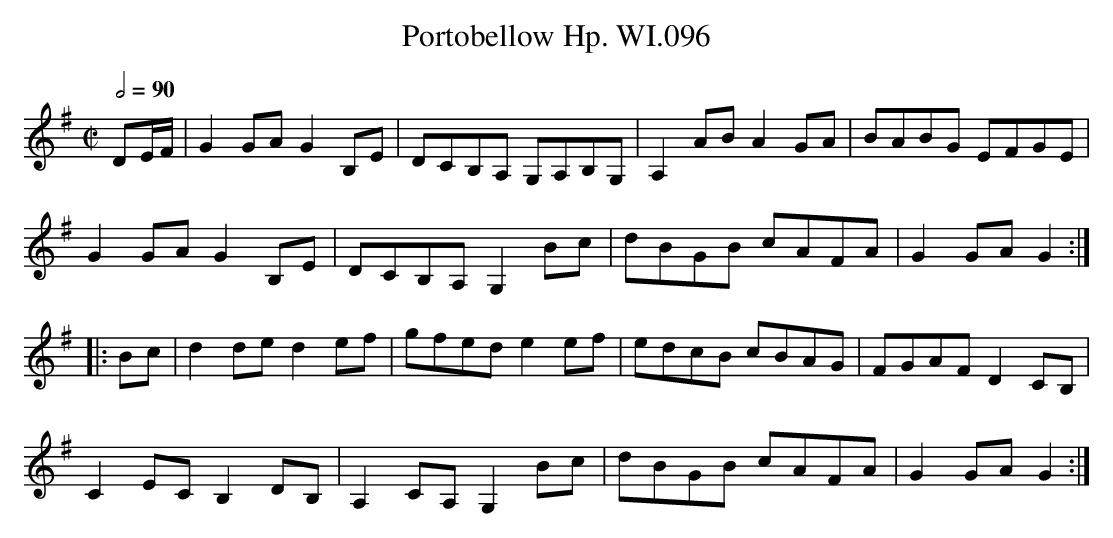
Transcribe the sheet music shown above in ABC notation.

X:1
T:Portobellow Hp. WI.096
M:C|
L:1/8
Q:1/2=90
K:G
DE/F/|G2GA G2B,E|DCB,A, G,A,B,G,|A,2AB A2GA|BABG EFGE|
G2GA G2B,E|DCB,A, G,2Bc|dBGB cAFA|G2GA G2:|
|:Bc|d2de d2ef|gfed e2ef|edcB cBAG|FGAF D2CB,|
C2EC B,2DB,|A,2CA, G,2Bc|dBGB cAFA|G2GA G2:|
